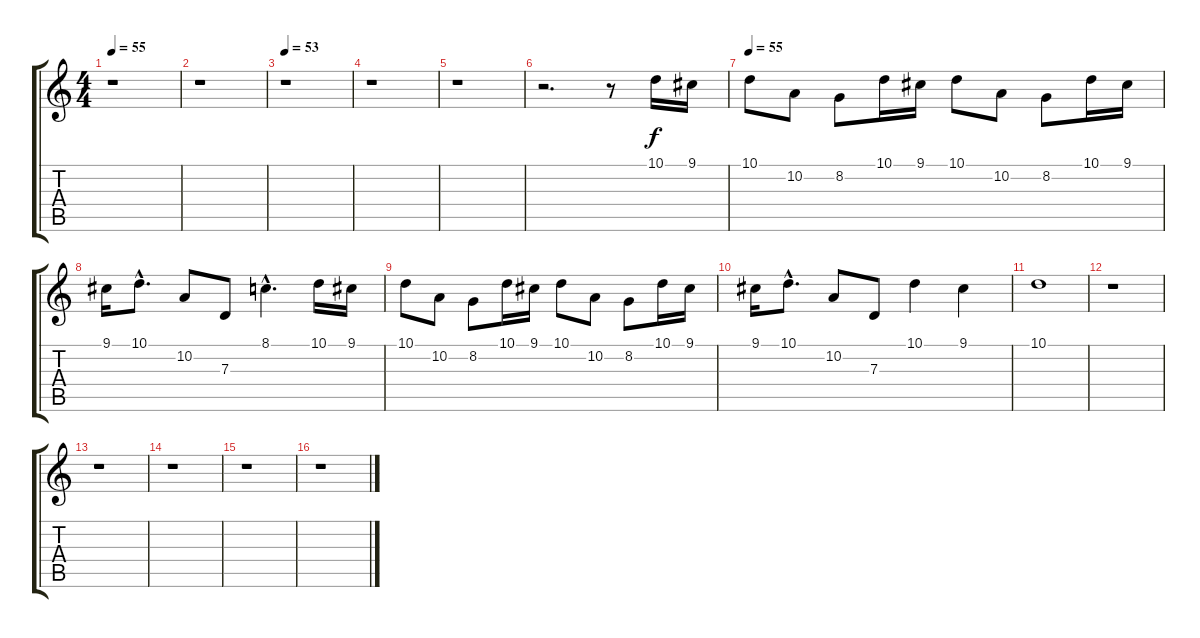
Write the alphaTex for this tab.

\track "" {instrument trumpet}
\staff {score tabs}
\tuning (E4 B3 G3 D3 A2 E2) {hide}
\ts (4 4)
\tempo 55
\clef g2
\ks c
r.1{dy f} |
r.1 |
\tempo 53
r.1 |
r.1 |
r.1 |
r.2{d} r.8 10.1.16 9.1.16 |
\tempo 55
10.1.8 10.2.8 8.2.8 10.1.16 9.1.16 10.1.8 10.2.8 8.2.8 10.1.16 9.1.16 |
9.1.16 10.1{hac}.8{d} 10.2.8 7.3.8 8.1{hac}.4{d} 10.1.16 9.1.16 |
10.1.8 10.2.8 8.2.8 10.1.16 9.1.16 10.1.8 10.2.8 8.2.8 10.1.16 9.1.16 |
9.1.16 10.1{hac}.8{d} 10.2.8 7.3.8 10.1.4 9.1.4{volume 15} |
10.1.1{volume 16} |
r.1 |
r.1 |
r.1 |
r.1 |
r.1
